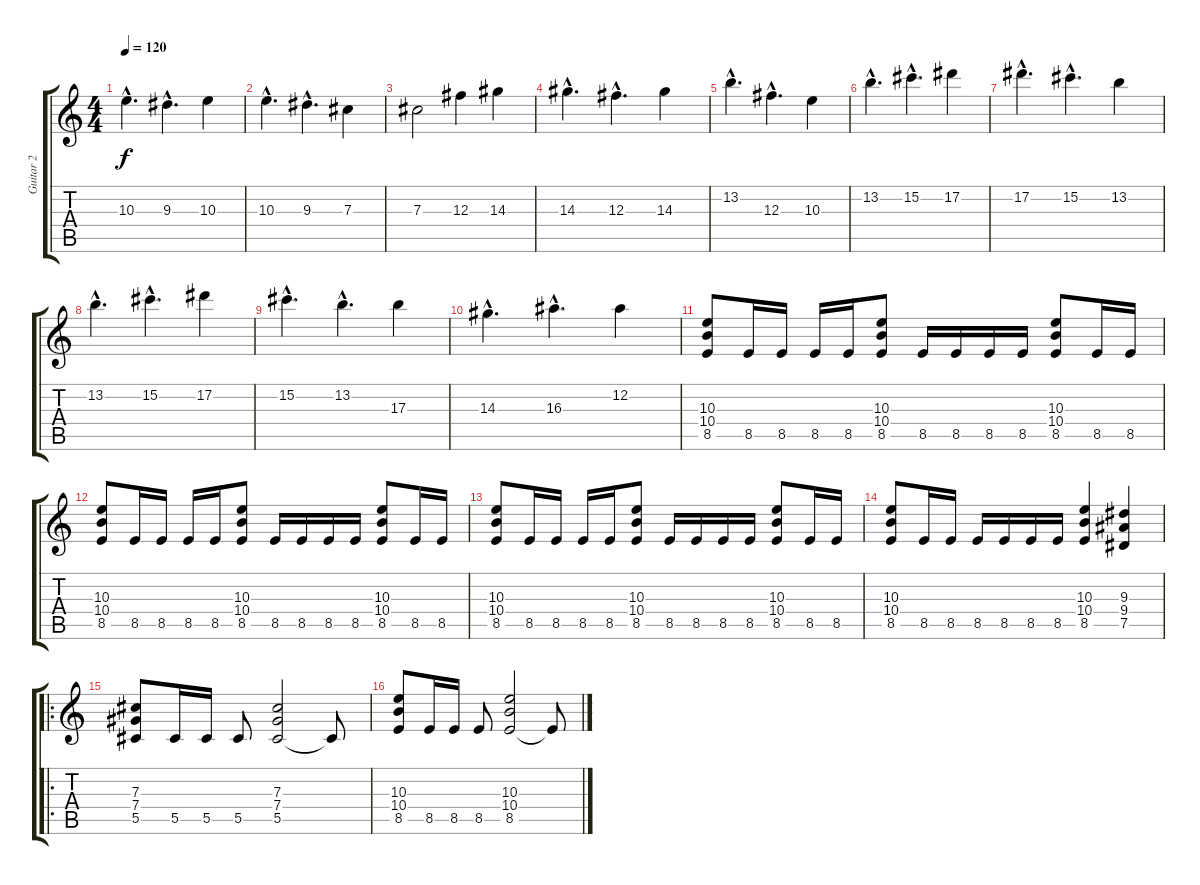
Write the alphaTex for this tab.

\track ("Guitar 2" "Guitar 2") {instrument distortionguitar}
\staff {score tabs}
\tuning (Eb4 Bb3 Gb3 Db3 Ab2 Eb2) {hide}
\ts (4 4)
\tempo 120
\clef g2
\ks c
10.3{hac}.4{d dy f} 9.3{hac}.4{d} 10.3.4 |
10.3{hac}.4{d} 9.3{hac}.4{d} 7.3.4 |
7.3.2 12.3.4 14.3.4 |
14.3{hac}.4{d} 12.3{hac}.4{d} 14.3.4 |
13.2{hac}.4{d} 12.3{hac}.4{d} 10.3.4 |
13.2{hac}.4{d} 15.2{hac}.4{d} 17.2.4 |
17.2{hac}.4{d} 15.2{hac}.4{d} 13.2.4 |
13.2{hac}.4{d} 15.2{hac}.4{d} 17.2.4 |
15.2{hac}.4{d} 13.2{hac}.4{d} 17.3.4 |
14.3{hac}.4{d} 16.3{hac}.4{d} 12.2.4 |
(10.3 10.4 8.5).8 8.5.16 8.5.16 8.5.16 8.5.16 (10.3 10.4 8.5).8 8.5.16 8.5.16 8.5.16 8.5.16 (10.3 10.4 8.5).8 8.5.16 8.5.16 |
(10.3 10.4 8.5).8 8.5.16 8.5.16 8.5.16 8.5.16 (10.3 10.4 8.5).8 8.5.16 8.5.16 8.5.16 8.5.16 (10.3 10.4 8.5).8 8.5.16 8.5.16 |
(10.3 10.4 8.5).8 8.5.16 8.5.16 8.5.16 8.5.16 (10.3 10.4 8.5).8 8.5.16 8.5.16 8.5.16 8.5.16 (10.3 10.4 8.5).8 8.5.16 8.5.16 |
(10.3 10.4 8.5).8 8.5.16 8.5.16 8.5.16 8.5.16 8.5.16 8.5.16 (10.3 10.4 8.5).4 (9.3 9.4 7.5).4 |
\ro
(7.3 7.4 5.5).8 5.5.16 5.5.16 5.5.8 (7.3 7.4 5.5).2 5.5{t}.8 |
(10.3 10.4 8.5).8 8.5.16 8.5.16 8.5.8 (10.3 10.4 8.5).2 8.5{t}.8
